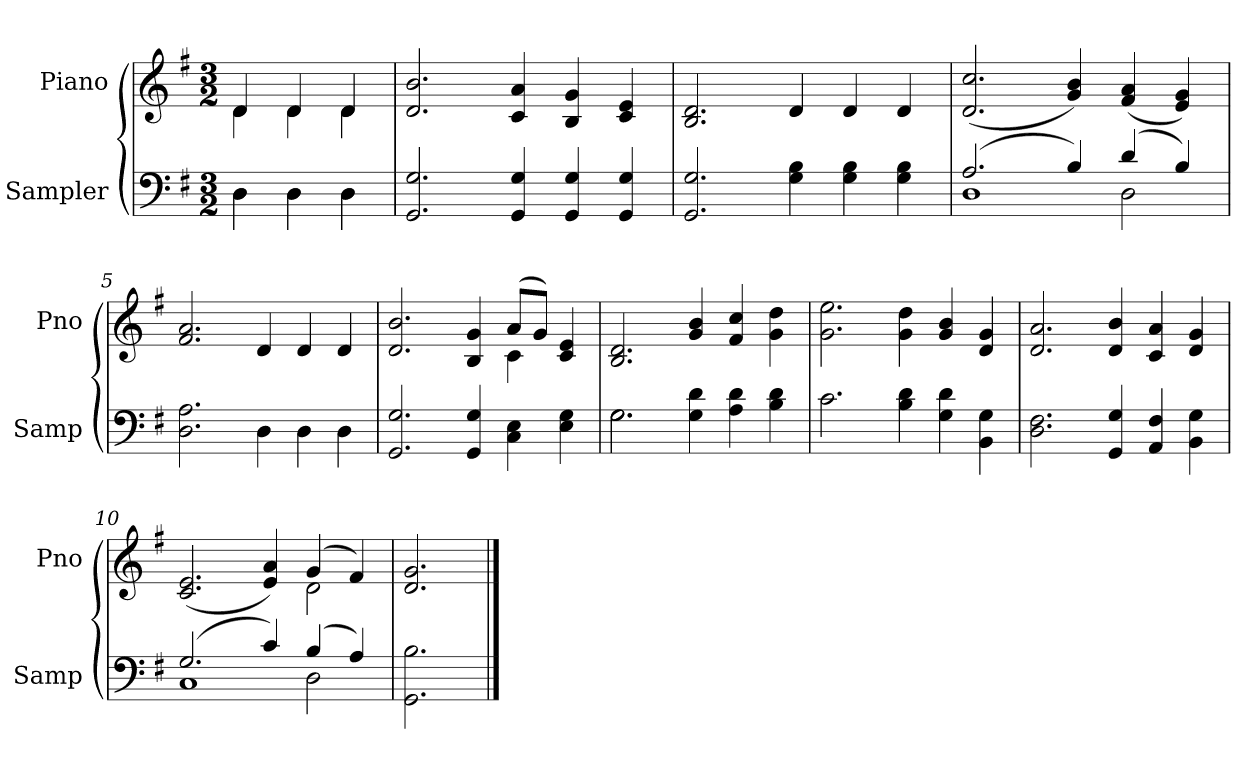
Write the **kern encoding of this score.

**kern	**kern
*part2	*part1
*staff2	*staff1
*I"Sampler	*I"Piano
*I'Samp	*I'Pno
*clefF4	*clefG2
*k[f#]	*k[f#]
*G:	*G:
*M3/2	*M3/2
=1	=1
*^	*^
4D\	4D	4d/	4d
4D\	4D	4d/	4d
4D\	4D	4d/	4d
*v	*v	*	*
*	*v	*v
=2	=2
2.GG 2.G	2.d 2.b
4GG 4G	4c 4a
4GG 4G	4B 4g
4GG 4G	4c 4e
=3	=3
2.GG 2.G	2.B 2.d
4G 4B	4d
4G 4B	4d
4G 4B	4d
=4	=4
*^	*
(2.A/	1D	(2.d 2.cc
4B/)	.	4g 4b)
(4d/	2D	(4f# 4a
4B/)	.	4e 4g)
*v	*v	*
=5	=5
2.D 2.A	2.f# 2.a
4D	4d
4D	4d
4D	4d
=6	=6
*	*^
2.GG 2.G	2.d 2.b	1ryy
4GG 4G	4B 4g	.
4C 4E	(8a/L	4c
.	8g/J)	.
4E 4G	4c 4e	4ryy
*	*v	*v
=7	=7
*^	*
2.G\	2.G	2.B 2.d
4G 4d	2.ryy	4g 4b
4A 4d	.	4f# 4cc
4B 4d	.	4g 4dd
*v	*v	*
=8	=8
2.c	2.g 2.ee
4B 4d	4g 4dd
4G 4d	4g 4b
4BB 4G	4d 4g
=9	=9
2.D 2.F#	2.d 2.a
4GG 4G	4d 4b
4AA 4F#	4c 4a
4BB 4G	4d 4g
=10	=10
*^	*^
(2.G/	1C	(2.c 2.e	1ryy
4c/)	.	4e 4a)	.
(4B/	2D	(4g/	2d
4A/)	.	4f#/)	.
*v	*v	*	*
*	*v	*v
=11	=11
2.GG 2.B	2.d 2.g
==	==
*-	*-
